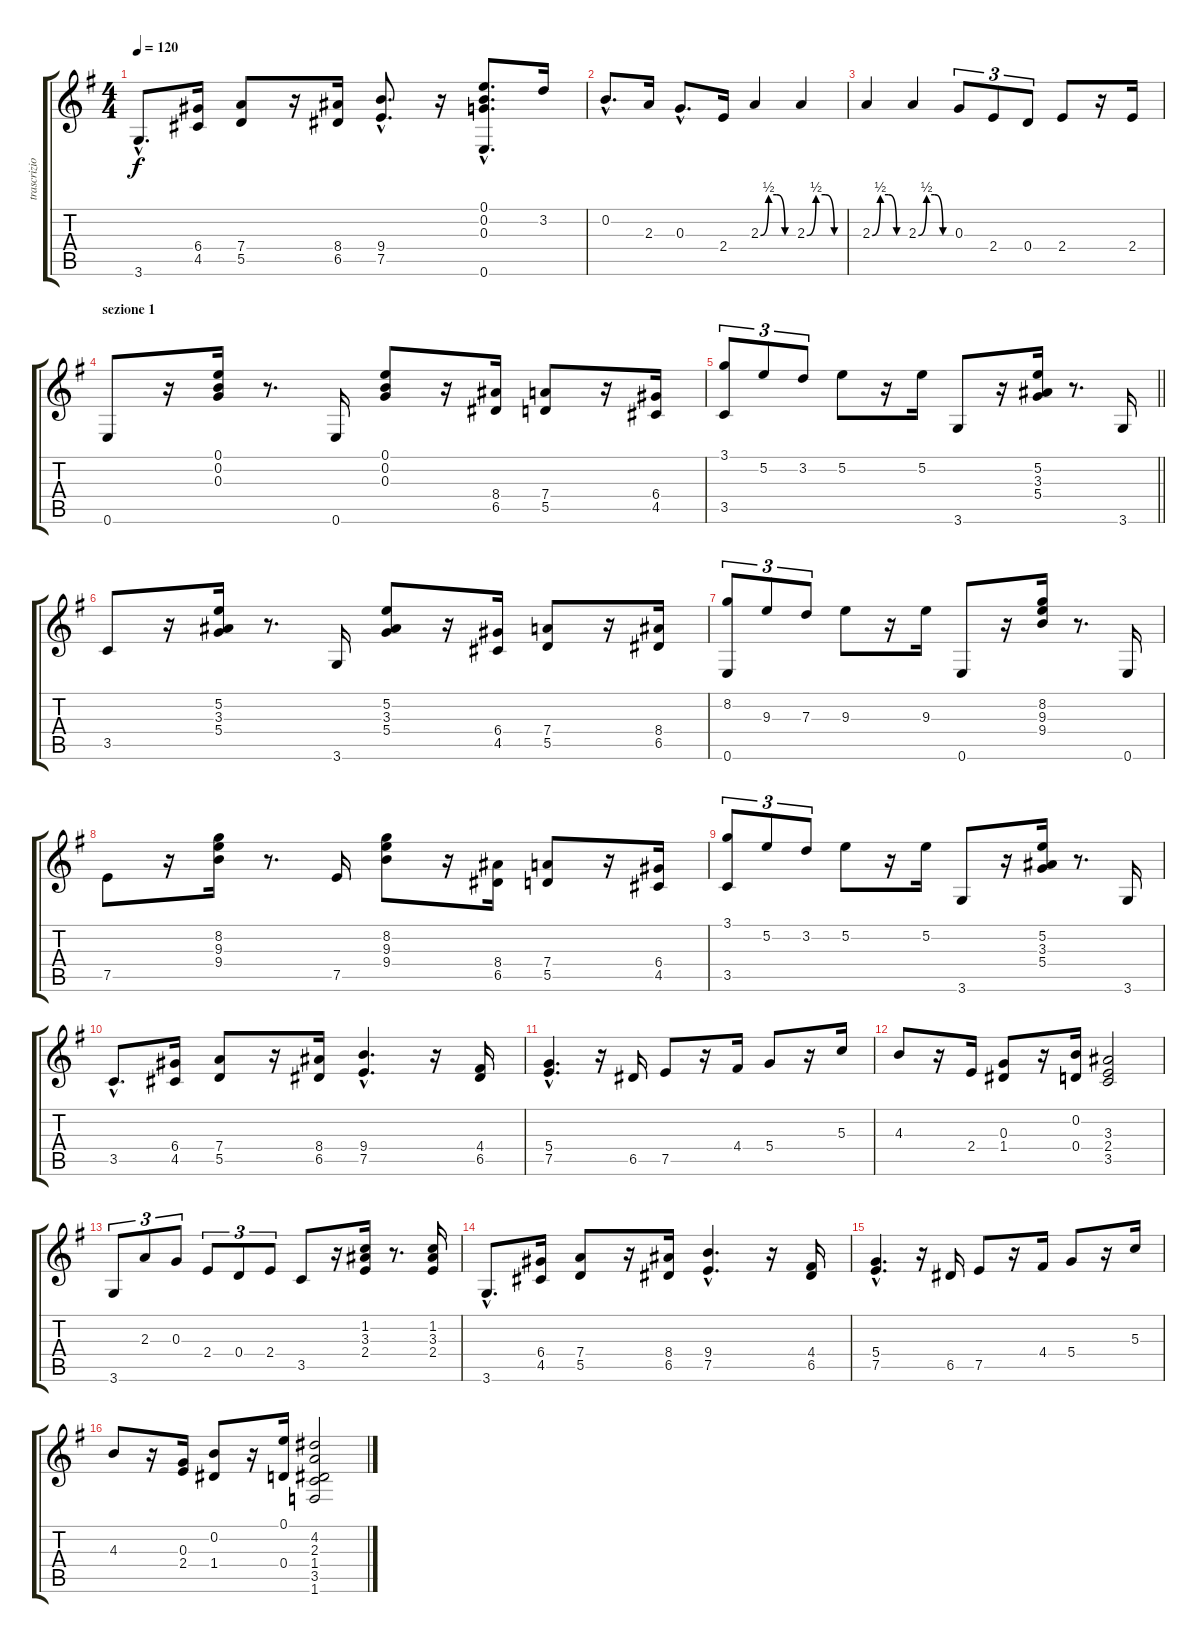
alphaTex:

\track ("trascrizione per chitarra: Lucio POZONE" "trascrizio") {instrument acousticguitarnylon}
\staff {score tabs}
\tuning (E4 B3 G3 D3 A2 E2) {hide}
\ts (4 4)
\tempo 120
\clef g2
\ks eminor
3.6{hac}.8{d dy f} (6.4 4.5).16 (7.4 5.5).8 r.16 (8.4 6.5).16 (9.4{hac} 7.5{hac}).8{d} r.16 (0.1{hac} 0.2{hac} 0.3{hac} 0.6{hac}).8{d} 3.2.16 |
0.2{hac}.8{d} 2.3.16 0.3{hac}.8{d} 2.4.16 2.3{be (custom 0 0 15 2 30 2 45 0 60 0)}.4 2.3{be (custom 0 0 15 2 30 2 45 0 60 0)}.4 |
2.3{be (custom 0 0 15 2 30 2 45 0 60 0)}.4 2.3{be (custom 0 0 15 2 30 2 45 0 60 0)}.4 0.3.8{tu (3 2)} 2.4.8{tu (3 2)} 0.4.8{tu (3 2)} 2.4.8 r.16 2.4.16 |
\section ("" "sezione 1")
0.6.8 r.16 (0.1 0.2 0.3).16 r.8{d} 0.6.16 (0.1 0.2 0.3).8 r.16 (8.4 6.5).16 (7.4 5.5).8 r.16 (6.4 4.5).16 |
\barLineRight lightlight
(3.1 3.5).8{tu (3 2)} 5.2.8{tu (3 2)} 3.2.8{tu (3 2)} 5.2.8 r.16 5.2.16 3.6.8 r.16 (5.2 3.3 5.4).16 r.8{d} 3.6.16 |
3.5.8 r.16 (5.2 3.3 5.4).16 r.8{d} 3.6.16 (5.2 3.3 5.4).8 r.16 (6.4 4.5).16 (7.4 5.5).8 r.16 (8.4 6.5).16 |
(8.2 0.6).8{tu (3 2)} 9.3.8{tu (3 2)} 7.3.8{tu (3 2)} 9.3.8 r.16 9.3.16 0.6.8 r.16 (8.2 9.3 9.4).16 r.8{d} 0.6.16 |
7.5.8 r.16 (8.2 9.3 9.4).16 r.8{d} 7.5.16 (8.2 9.3 9.4).8 r.16 (8.4 6.5).16 (7.4 5.5).8 r.16 (6.4 4.5).16 |
(3.1 3.5).8{tu (3 2)} 5.2.8{tu (3 2)} 3.2.8{tu (3 2)} 5.2.8 r.16 5.2.16 3.6.8 r.16 (5.2 3.3 5.4).16 r.8{d} 3.6.16 |
3.5{hac}.8{d} (6.4 4.5).16 (7.4 5.5).8 r.16 (8.4 6.5).16 (9.4{hac} 7.5{hac}).4{d} r.16 (4.4 6.5).16 |
(5.4{hac} 7.5{hac}).4{d} r.16 6.5.16 7.5.8 r.16 4.4.16 5.4.8 r.16 5.3.16 |
4.3.8 r.16 2.4.16 (0.3 1.4).8 r.16 (0.2 0.4).16 (3.3 2.4 3.5).2 |
3.6.8{tu (3 2)} 2.3.8{tu (3 2)} 0.3.8{tu (3 2)} 2.4.8{tu (3 2)} 0.4.8{tu (3 2)} 2.4.8{tu (3 2)} 3.5.8 r.16 (1.2 3.3 2.4).16 r.8{d} (1.2 3.3 2.4).16 |
3.6{hac}.8{d} (6.4 4.5).16 (7.4 5.5).8 r.16 (8.4 6.5).16 (9.4{hac} 7.5{hac}).4{d} r.16 (4.4 6.5).16 |
(5.4{hac} 7.5{hac}).4{d} r.16 6.5.16 7.5.8 r.16 4.4.16 5.4.8 r.16 5.3.16 |
4.3.8 r.16 (0.3 2.4).16 (0.2 1.4).8 r.16 (0.1 0.4).16 (4.2 2.3 1.4 3.5 1.6).2
